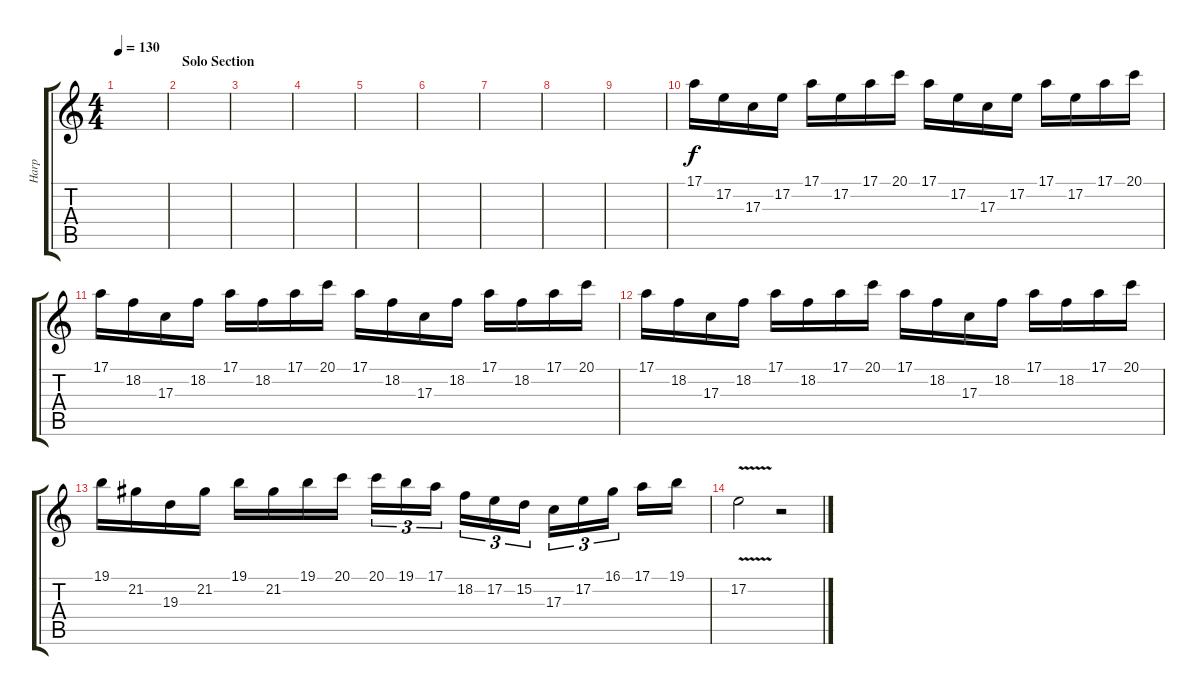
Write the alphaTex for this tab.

\track ("Harp" "Harp") {instrument orchestralharp}
\staff {score tabs}
\tuning (E4 B3 G3 D3 A2 E2) {hide}
\ts (4 4)
\tempo 130
\clef g2
\ks c
|
\section ("" "Solo Section")
|
|
|
|
|
|
|
|
17.1.16{dy f volume 13 balance 0 instrument lead2sawtooth} 17.2.16 17.3.16 17.2.16 17.1.16 17.2.16 17.1.16 20.1.16 17.1.16 17.2.16 17.3.16 17.2.16 17.1.16 17.2.16 17.1.16 20.1.16 |
17.1.16 18.2.16 17.3.16 18.2.16 17.1.16 18.2.16 17.1.16 20.1.16 17.1.16 18.2.16 17.3.16 18.2.16 17.1.16 18.2.16 17.1.16 20.1.16 |
17.1.16 18.2.16 17.3.16 18.2.16 17.1.16 18.2.16 17.1.16 20.1.16 17.1.16 18.2.16 17.3.16 18.2.16 17.1.16 18.2.16 17.1.16 20.1.16 |
19.1.16 21.2.16 19.3.16 21.2.16 19.1.16 21.2.16 19.1.16 20.1.16 20.1.16{tu (3 2)} 19.1.16{tu (3 2)} 17.1.16{tu (3 2)} 18.2.16{tu (3 2)} 17.2.16{tu (3 2)} 15.2.16{tu (3 2)} 17.3.16{tu (3 2)} 17.2.16{tu (3 2)} 16.1.16{tu (3 2)} 17.1.16 19.1.16 |
17.2{v}.2 r.2
